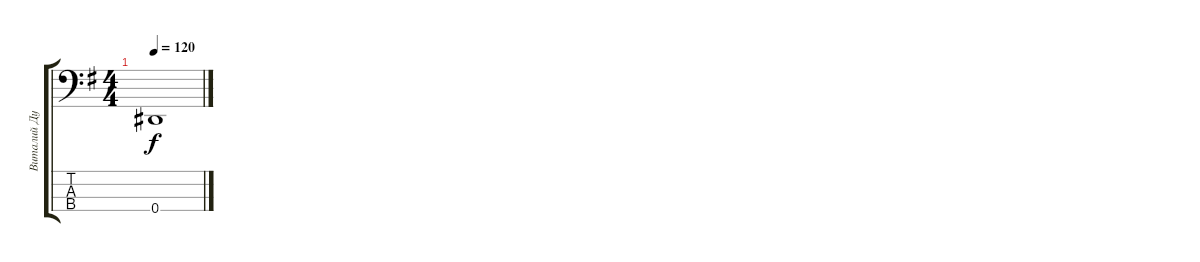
\track ("Виталий Дубинин" "Виталий Ду") {instrument electricbassfinger}
\staff {score tabs}
\tuning (Gb2 Db2 Ab1 Eb1) {hide}
\ts (4 4)
\tempo 120
\clef f4
\ks g
0.4{t}.1{dy f}
